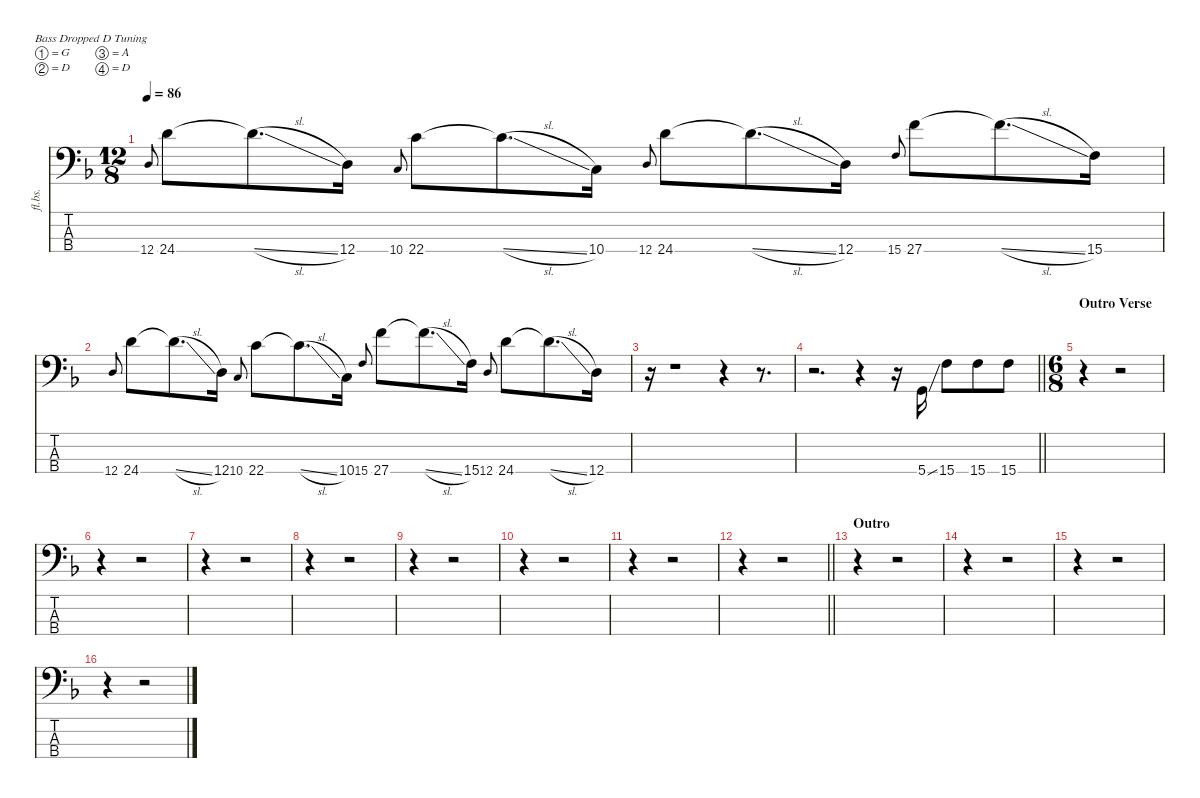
\defaultSystemsLayout 4
\hideDynamics
\bracketExtendMode nobrackets
\otherSystemsTrackNameOrientation horizontal
\track ("[bass whammy effect]" "fl.bs.") {instrument fretlessbass}
\staff {score tabs}
\tuning (G2 D2 A1 D1)
\ts (12 8)
\tempo 86
\clef f4
\ks dminor
12.4{acc forcenatural}.8{gr onbeat dy mf beam Up} 24.4{acc forcenatural}.8{dy f beam Down} 24.4{sl t acc forcenatural}.8{d beam Down} 12.4{acc forcenatural}.16{beam Down} 10.4{acc forcenatural}.8{gr onbeat dy mf beam Up} 22.4{acc forcenatural}.8{dy f beam Down} 22.4{sl t acc forcenatural}.8{d beam Down} 10.4{acc forcenatural}.16{beam Down} 12.4{acc forcenatural}.8{gr onbeat dy mf beam Up} 24.4{acc forcenatural}.8{dy f beam Down} 24.4{sl t acc forcenatural}.8{d beam Down} 12.4{acc forcenatural}.16{beam Down} 15.4{acc forcenatural}.8{gr onbeat dy mf beam Up} 27.4{acc forcenatural}.8{dy f beam Down} 27.4{sl t acc forcenatural}.8{d beam Down} 15.4{acc forcenatural}.16{beam Down} |
12.4{acc forcenatural}.8{gr onbeat dy mf beam Up} 24.4{acc forcenatural}.8{dy f beam Down} 24.4{sl t acc forcenatural}.8{d beam Down} 12.4{acc forcenatural}.16{beam Down} 10.4{acc forcenatural}.8{gr onbeat dy mf beam Up} 22.4{acc forcenatural}.8{dy f beam Down} 22.4{sl t acc forcenatural}.8{d beam Down} 10.4{acc forcenatural}.16{beam Down} 15.4{acc forcenatural}.8{gr onbeat dy mf beam Up} 27.4{acc forcenatural}.8{dy f beam Down} 27.4{sl t acc forcenatural}.8{d beam Down} 15.4{acc forcenatural}.16{beam Down} 12.4{acc forcenatural}.8{gr onbeat dy mf beam Up} 24.4{acc forcenatural}.8{dy f beam Down} 24.4{sl t acc forcenatural}.8{d beam Down} 12.4{acc forcenatural}.16{beam Down} |
r.16{beam Down} r.1{beam Down} r.4{beam Down} r.8{d beam Down} |
\barLineRight lightlight
r.2{d beam Down} r.4{beam Down} r.16{beam Down} 5.4{ss acc forcenatural}.16{beam Up} 15.4{acc forcenatural}.8{beam Down} 15.4{acc forcenatural}.8{beam Down} 15.4{acc forcenatural}.8{beam Down} |
\ts (6 8)
\beaming (8 3 3)
\section ("" "Outro Verse")
r.4{beam Down} r.2{beam Down} |
r.4{beam Down} r.2{beam Down} |
r.4{beam Down} r.2{beam Down} |
r.4{beam Down} r.2{beam Down} |
r.4{beam Down} r.2{beam Down} |
r.4{beam Down} r.2{beam Down} |
r.4{beam Down} r.2{beam Down} |
\barLineRight lightlight
r.4{beam Down} r.2{beam Down} |
\section ("" "Outro")
r.4{beam Down} r.2{beam Down} |
r.4{beam Down} r.2{beam Down} |
r.4{beam Down} r.2{beam Down} |
r.4{beam Down} r.2{beam Down}
